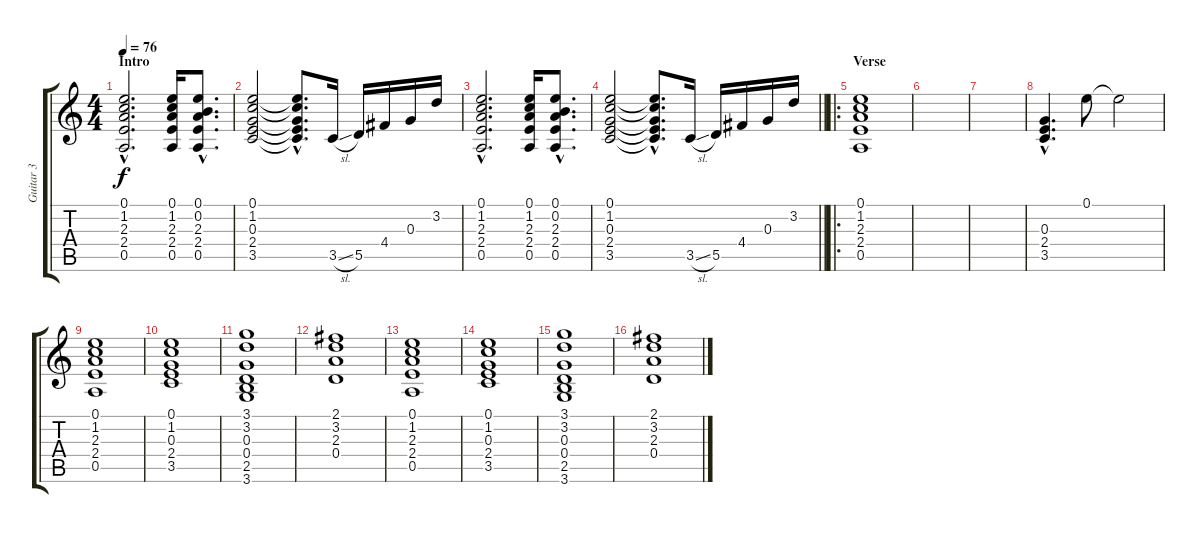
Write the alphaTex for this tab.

\track ("Guitar 3" "Guitar 3") {instrument distortionguitar}
\staff {score tabs}
\tuning (E4 B3 G3 D3 A2 E2) {hide}
\ts (4 4)
\section ("" "Intro")
\tempo 76
\clef g2
\ks c
(0.1{hac} 1.2{hac} 2.3{hac} 2.4{hac} 0.5{hac}).2{d dy f instrument overdrivenguitar} (0.1 1.2 2.3 2.4 0.5).16 (0.1{hac} 0.2{hac} 2.3{hac} 2.4{hac} 0.5{hac}).8{d} |
(0.1 1.2 0.3 2.4 3.5).2 (0.1{hac t} 1.2{hac t} 0.3{hac t} 2.4{hac t} 3.5{hac t}).8{d} 3.5{sl}.16 5.5.16 4.4.16 0.3.16 3.2.16 |
(0.1{hac} 1.2{hac} 2.3{hac} 2.4{hac} 0.5{hac}).2{d instrument overdrivenguitar} (0.1 1.2 2.3 2.4 0.5).16 (0.1{hac} 0.2{hac} 2.3{hac} 2.4{hac} 0.5{hac}).8{d} |
\barLineRight lightlight
(0.1 1.2 0.3 2.4 3.5).2 (0.1{hac t} 1.2{hac t} 0.3{hac t} 2.4{hac t} 3.5{hac t}).8{d} 3.5{sl}.16 5.5.16 4.4.16 0.3.16 3.2.16 |
\ro
\section ("" "Verse")
(0.1 1.2 2.3 2.4 0.5).1 |
|
|
(0.3{hac} 2.4{hac} 3.5{hac}).4{d} 0.1.8 0.1{t}.2 |
(0.1 1.2 2.3 2.4 0.5).1 |
(0.1 1.2 0.3 2.4 3.5).1 |
(3.1 3.2 0.3 0.4 2.5 3.6).1 |
(2.1 3.2 2.3 0.4).1 |
(0.1 1.2 2.3 2.4 0.5).1 |
(0.1 1.2 0.3 2.4 3.5).1 |
(3.1 3.2 0.3 0.4 2.5 3.6).1 |
(2.1 3.2 2.3 0.4).1
